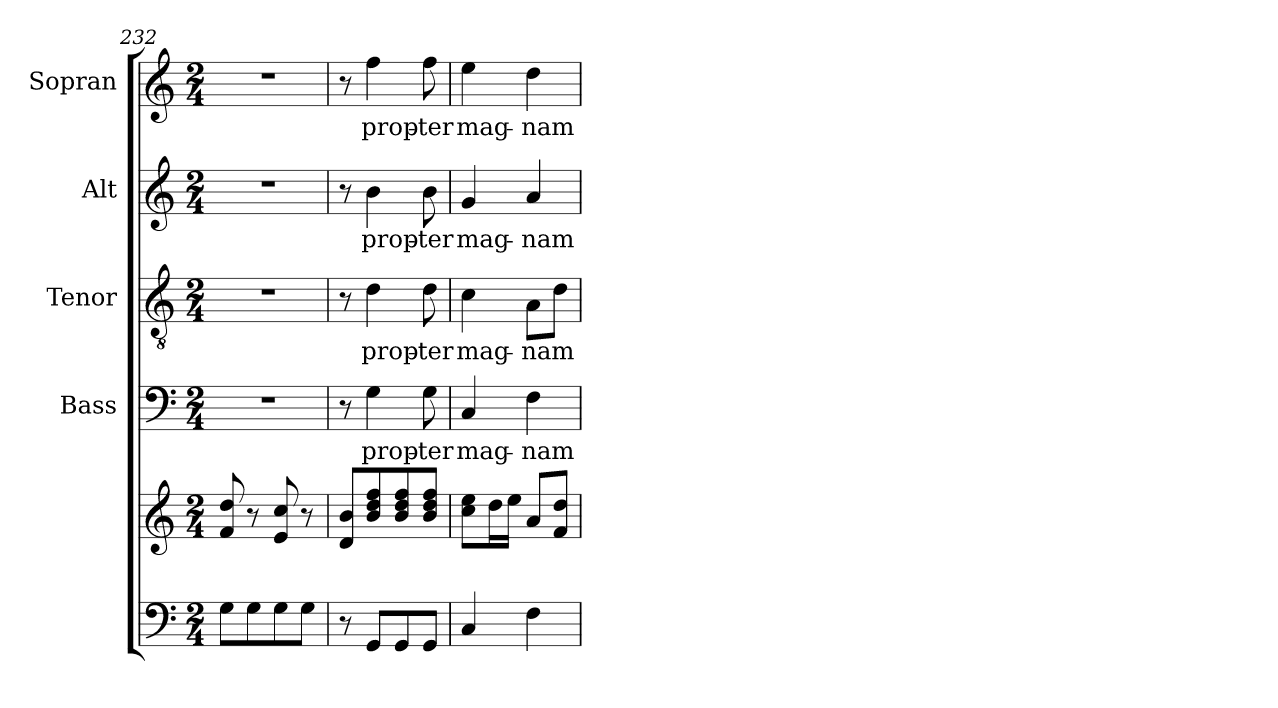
**kern	**kern	**kern	**text	**kern	**text	**kern	**text	**kern	**text
*part5	*part5	*part4	*part4	*part3	*part3	*part2	*part2	*part1	*part1
*staff6	*staff5	*staff4	*staff4	*staff3	*staff3	*staff2	*staff2	*staff1	*staff1
*	*	*I"Bass	*	*I"Tenor	*	*I"Alt	*	*I"Sopran	*
*	*	*I'B.	*	*I'T.	*	*I'A.	*	*I'S.	*
*clefF4	*clefG2	*clefF4	*	*clefGv2	*	*clefG2	*	*clefG2	*
*k[]	*k[]	*k[]	*	*k[]	*	*k[]	*	*k[]	*
*C:	*C:	*C:	*	*C:	*	*C:	*	*C:	*
*M2/4	*M2/4	*M2/4	*	*M2/4	*	*M2/4	*	*M2/4	*
=232	=232	=232	=232	=232	=232	=232	=232	=232	=232
8G\L	8f/ 8dd/	2r	.	2r	.	2r	.	2r	.
8G\	8r	.	.	.	.	.	.	.	.
8G\	8e/ 8cc/	.	.	.	.	.	.	.	.
8G\J	8r	.	.	.	.	.	.	.	.
=233	=233	=233	=233	=233	=233	=233	=233	=233	=233
8r	8d/ 8b/L	8r	.	8r	.	8r	.	8r	.
!	!	!	!LO:LY:b	!	!LO:LY:b	!	!LO:LY:b	!	!LO:LY:b
8GG/L	8b/ 8dd/ 8ff/	4G\	prop-	4d\	prop-	4b\	prop-	4ff\	prop-
8GG/	8b/ 8dd/ 8ff/	.	.	.	.	.	.	.	.
!	!	!	!LO:LY:b	!	!LO:LY:b	!	!LO:LY:b	!	!LO:LY:b
8GG/J	8b/ 8dd/ 8ff/J	8G\	-ter	8d\	-ter	8b\	-ter	8ff\	-ter
=234	=234	=234	=234	=234	=234	=234	=234	=234	=234
!	!	!	!LO:LY:b	!	!LO:LY:b	!	!LO:LY:b	!	!LO:LY:b
4C/	8cc\ 8ee\L	4C/	mag-	4c\	mag-	4g/	mag-	4ee\	mag-
.	16dd\L	.	.	.	.	.	.	.	.
.	16ee\JJ	.	.	.	.	.	.	.	.
!	!	!	!LO:LY:b	!	!LO:LY:b	!	!LO:LY:b	!	!LO:LY:b
4F\	8a/L	4F\	-nam	8A\L	-nam	4a/	-nam	4dd\	-nam
.	8f/ 8dd/J	.	.	8d\J	.	.	.	.	.
=	=	=	=	=	=	=	=	=	=
*-	*-	*-	*-	*-	*-	*-	*-	*-	*-
